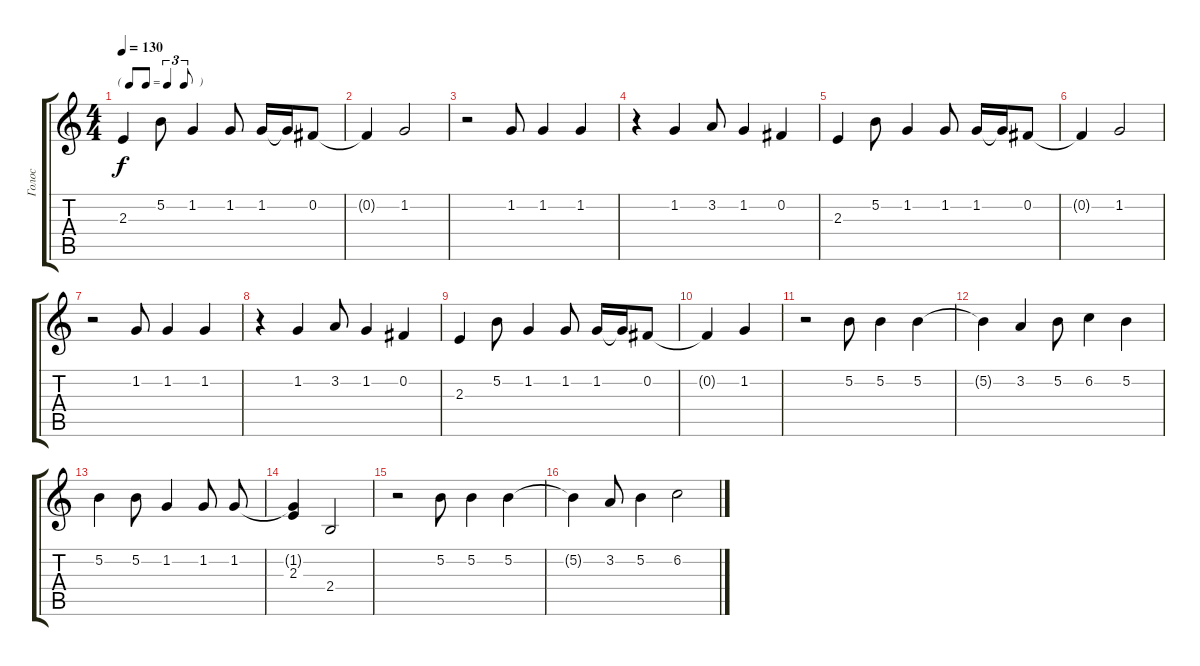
\track ("Голос" "Голос") {instrument piccolo}
\staff {score tabs}
\tuning (B4 Gb4 D4 A3 E3 A2) {hide}
\ts (4 4)
\tf triplet8th
\tempo 130
\clef g2
\ks c
2.3.4{dy f} 5.2.8 1.2.4 1.2.8 1.2.16 1.2{t}.16 0.2.8 |
0.2{t}.4 1.2.2 |
r.2 1.2.8 1.2.4 1.2.4 |
r.4 1.2.4 3.2.8 1.2.4 0.2.4 |
2.3.4 5.2.8 1.2.4 1.2.8 1.2.16 1.2{t}.16 0.2.8 |
0.2{t}.4 1.2.2 |
r.2 1.2.8 1.2.4 1.2.4 |
r.4 1.2.4 3.2.8 1.2.4 0.2.4 |
2.3.4 5.2.8 1.2.4 1.2.8 1.2.16 1.2{t}.16 0.2.8 |
0.2{t}.4 1.2.4 |
r.2 5.2.8 5.2.4 5.2.4 |
5.2{t}.4 3.2.4 5.2.8 6.2.4 5.2.4 |
5.2.4 5.2.8 1.2.4 1.2.8 1.2.8 |
(1.2{t} 2.3).4 2.4.2 |
r.2 5.2.8 5.2.4 5.2.4 |
5.2{t}.4 3.2.8 5.2.4 6.2.2
